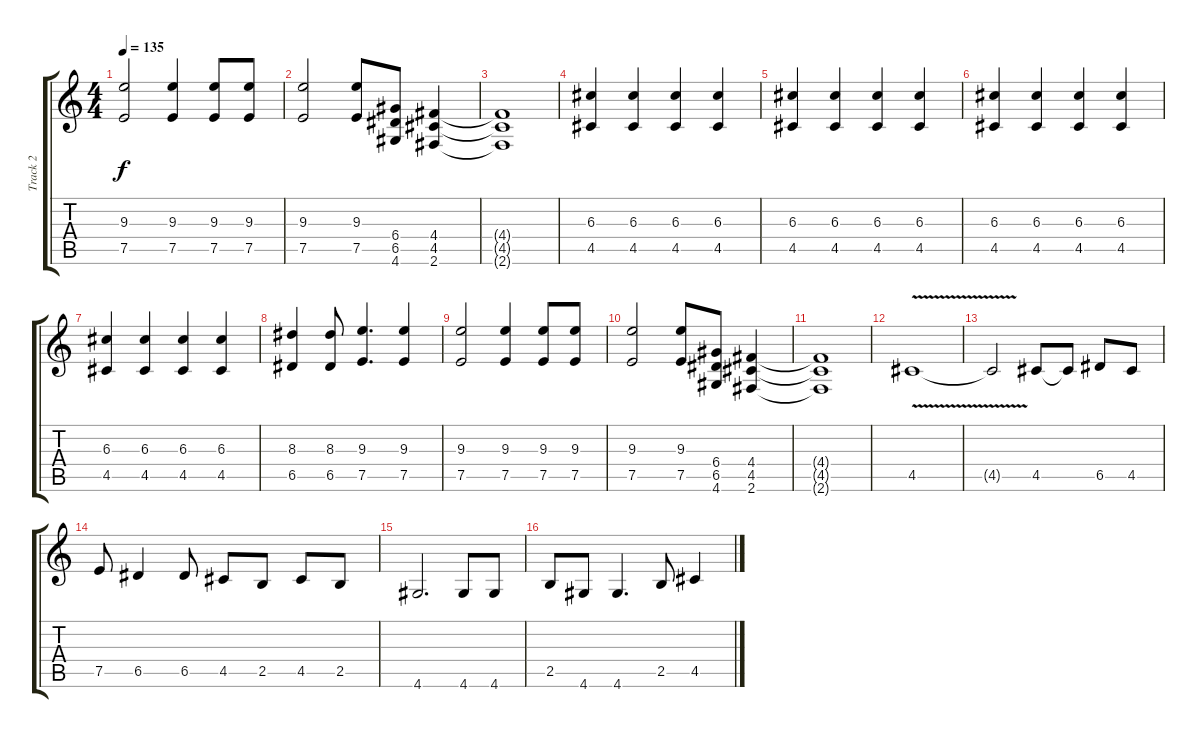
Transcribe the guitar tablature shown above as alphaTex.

\track ("Track 2" "Track 2") {instrument distortionguitar}
\staff {score tabs}
\tuning (E4 B3 G3 D3 A2 E2) {hide}
\ts (4 4)
\tempo 135
\clef g2
\ks c
(9.3 7.5).2{dy f} (9.3 7.5).4 (9.3 7.5).8 (9.3 7.5).8 |
(9.3 7.5).2 (9.3 7.5).8 (6.4 6.5 4.6).8 (4.4 4.5 2.6).4 |
(4.4{t} 4.5{t} 2.6{t}).1 |
(6.3 4.5).4 (6.3 4.5).4 (6.3 4.5).4 (6.3 4.5).4 |
(6.3 4.5).4 (6.3 4.5).4 (6.3 4.5).4 (6.3 4.5).4 |
(6.3 4.5).4 (6.3 4.5).4 (6.3 4.5).4 (6.3 4.5).4 |
(6.3 4.5).4 (6.3 4.5).4 (6.3 4.5).4 (6.3 4.5).4 |
(8.3 6.5).4 (8.3 6.5).8 (9.3 7.5).4{d} (9.3 7.5).4 |
(9.3 7.5).2 (9.3 7.5).4 (9.3 7.5).8 (9.3 7.5).8 |
(9.3 7.5).2 (9.3 7.5).8 (6.4 6.5 4.6).8 (4.4 4.5 2.6).4 |
(4.4{t} 4.5{t} 2.6{t}).1 |
4.5{v}.1 |
4.5{t}.2 4.5.8 4.5{t}.8 6.5.8 4.5.8 |
7.5.8 6.5.4 6.5.8 4.5.8 2.5.8 4.5.8 2.5.8 |
4.6.2{d} 4.6.8 4.6.8 |
2.5.8 4.6.8 4.6.4{d} 2.5.8 4.5.4
